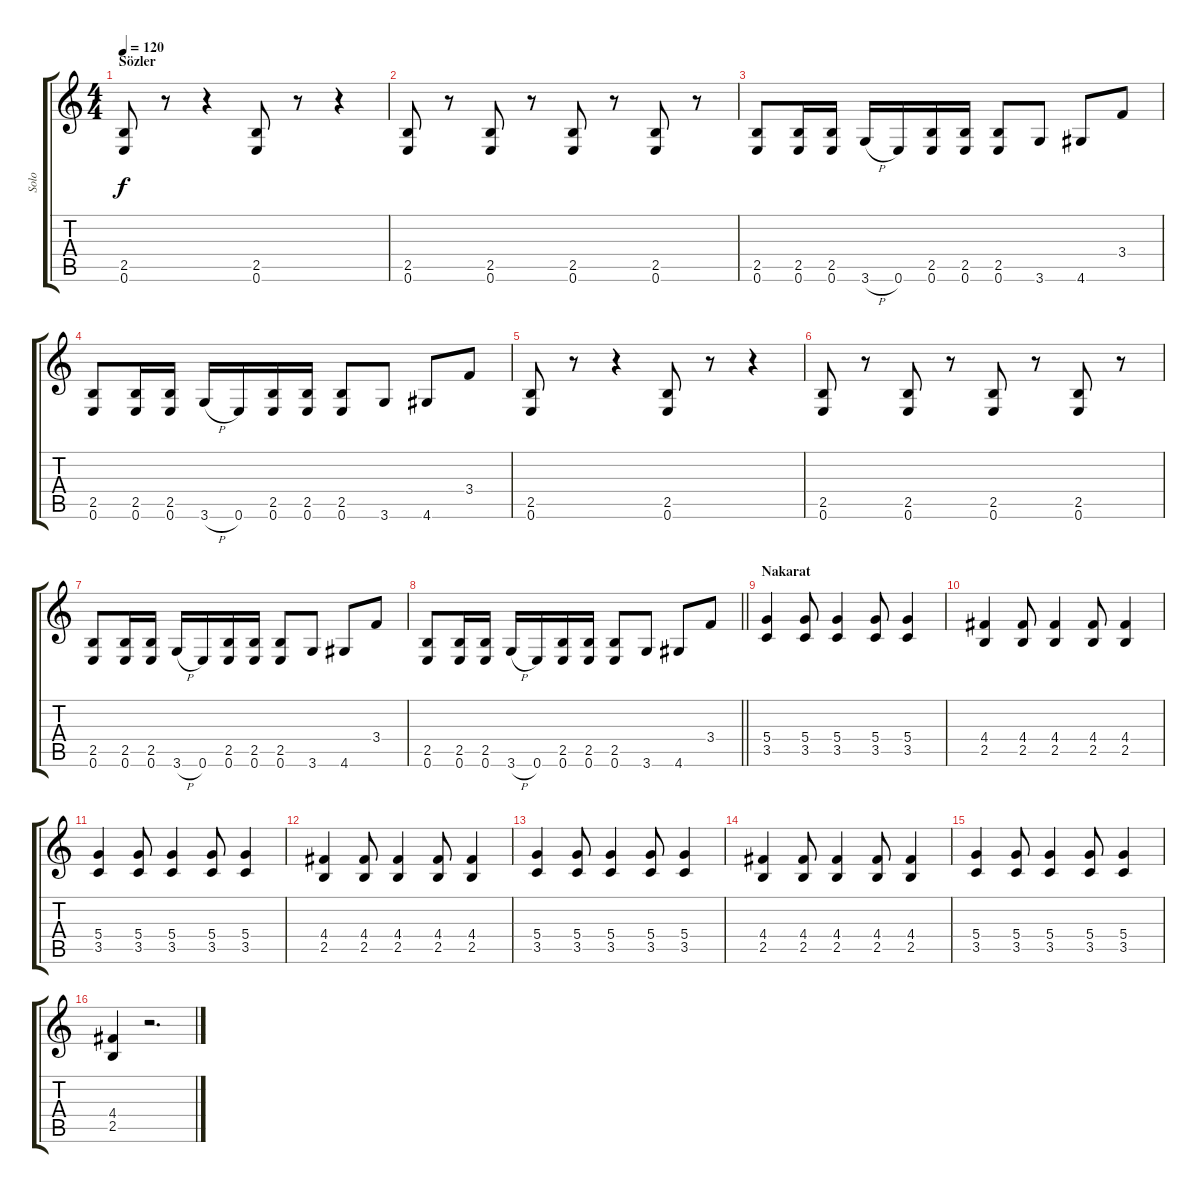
\track ("Solo" "Solo") {instrument distortionguitar}
\staff {score tabs}
\tuning (E4 B3 G3 D3 A2 E2) {hide}
\ts (4 4)
\section ("" "Sözler")
\tempo 120
\clef g2
\ks c
(2.5 0.6).8{dy f} r.8 r.4 (2.5 0.6).8 r.8 r.4 |
(2.5 0.6).8 r.8 (2.5 0.6).8 r.8 (2.5 0.6).8 r.8 (2.5 0.6).8 r.8 |
(2.5 0.6).8 (2.5 0.6).16 (2.5 0.6).16 3.6{h}.16 0.6.16 (2.5 0.6).16 (2.5 0.6).16 (2.5 0.6).8 3.6.8 4.6.8 3.4.8 |
(2.5 0.6).8 (2.5 0.6).16 (2.5 0.6).16 3.6{h}.16 0.6.16 (2.5 0.6).16 (2.5 0.6).16 (2.5 0.6).8 3.6.8 4.6.8 3.4.8 |
(2.5 0.6).8 r.8 r.4 (2.5 0.6).8 r.8 r.4 |
(2.5 0.6).8 r.8 (2.5 0.6).8 r.8 (2.5 0.6).8 r.8 (2.5 0.6).8 r.8 |
(2.5 0.6).8 (2.5 0.6).16 (2.5 0.6).16 3.6{h}.16 0.6.16 (2.5 0.6).16 (2.5 0.6).16 (2.5 0.6).8 3.6.8 4.6.8 3.4.8 |
\barLineRight lightlight
(2.5 0.6).8 (2.5 0.6).16 (2.5 0.6).16 3.6{h}.16 0.6.16 (2.5 0.6).16 (2.5 0.6).16 (2.5 0.6).8 3.6.8 4.6.8 3.4.8 |
\section ("" "Nakarat")
(5.4 3.5).4 (5.4 3.5).8 (5.4 3.5).4 (5.4 3.5).8 (5.4 3.5).4 |
(4.4 2.5).4 (4.4 2.5).8 (4.4 2.5).4 (4.4 2.5).8 (4.4 2.5).4 |
(5.4 3.5).4 (5.4 3.5).8 (5.4 3.5).4 (5.4 3.5).8 (5.4 3.5).4 |
(4.4 2.5).4 (4.4 2.5).8 (4.4 2.5).4 (4.4 2.5).8 (4.4 2.5).4 |
(5.4 3.5).4 (5.4 3.5).8 (5.4 3.5).4 (5.4 3.5).8 (5.4 3.5).4 |
(4.4 2.5).4 (4.4 2.5).8 (4.4 2.5).4 (4.4 2.5).8 (4.4 2.5).4 |
(5.4 3.5).4 (5.4 3.5).8 (5.4 3.5).4 (5.4 3.5).8 (5.4 3.5).4 |
(4.4 2.5).4 r.2{d}
